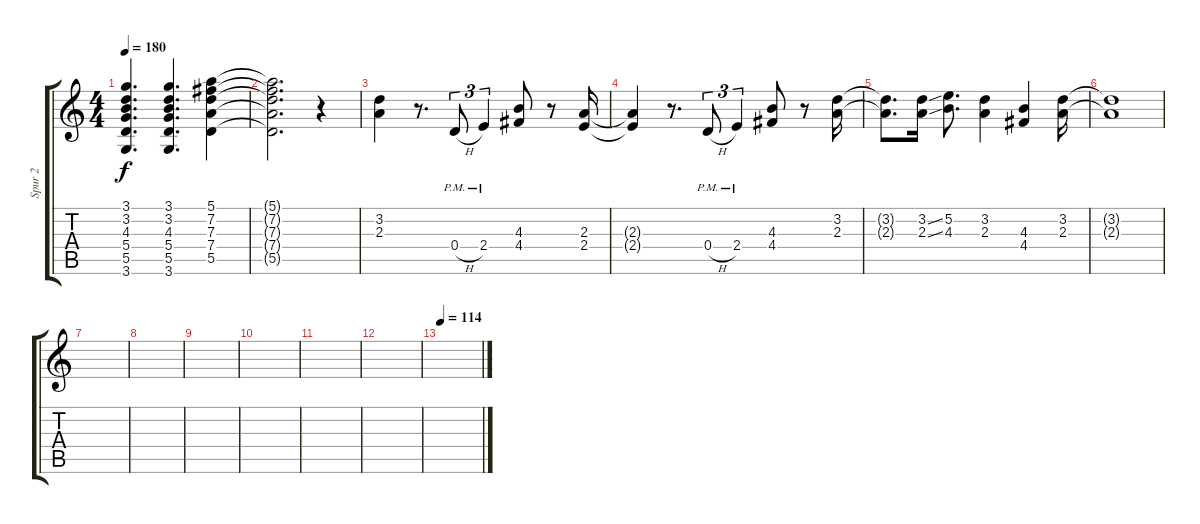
\track ("Spur 2" "Spur 2") {instrument acousticguitarsteel}
\staff {score tabs}
\tuning (E4 B3 G3 D3 A2 E2) {hide}
\ts (4 4)
\tempo 180
\clef g2
\ks c
(3.1 3.2 4.3 5.4 5.5 3.6).4{d dy f} (3.1 3.2 4.3 5.4 5.5 3.6).4{d} (5.1 7.2 7.3 7.4 5.5).4 |
(5.1{t} 7.2{t} 7.3{t} 7.4{t} 5.5{t}).2{d} r.4 |
(3.2 2.3).4{volume 16} r.8{d} 0.4{h pm}.8{tu (3 2)} 2.4{pm}.4{tu (3 2)} (4.3 4.4).8 r.8 (2.3 2.4).16 |
(2.3{t} 2.4{t}).4 r.8{d} 0.4{h pm}.8{tu (3 2)} 2.4{pm}.4{tu (3 2)} (4.3 4.4).8 r.8 (3.2 2.3).16 |
(3.2{t} 2.3{t}).8{d} (3.2{ss} 2.3{ss}).16 (5.2 4.3).8{d} (3.2 2.3).4 (4.3 4.4).4 (3.2 2.3).16 |
(3.2{t} 2.3{t}).1 |
|
|
|
|
|
|
\tempo 114
